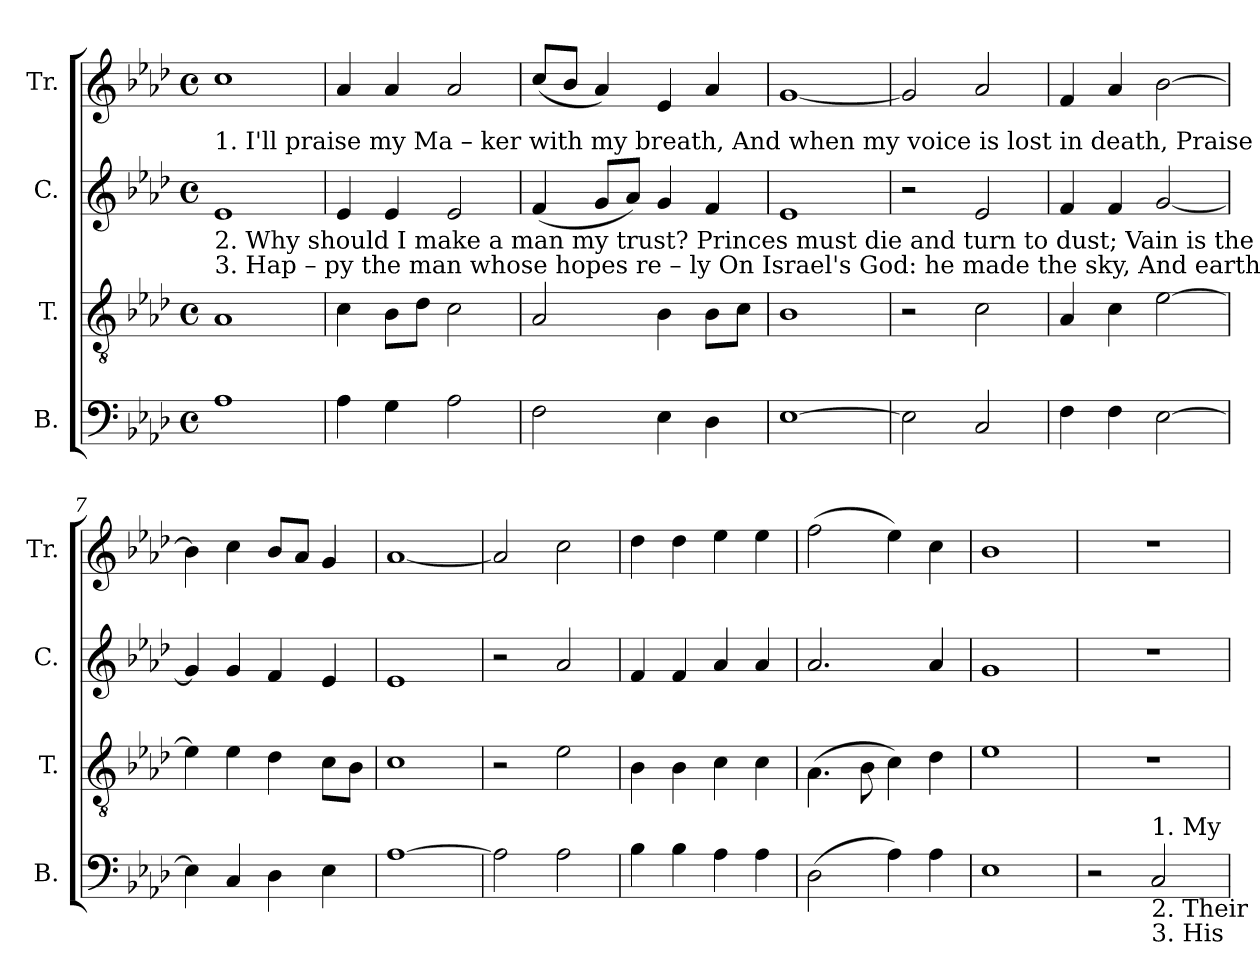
**kern	**kern	**kern	**kern
*part4	*part3	*part2	*part1
*staff4	*staff3	*staff2	*staff1
*I"B.	*I"T.	*I"C.	*I"Tr.
*I'B.	*I'T.	*I'C.	*I'Tr.
*clefF4	*clefGv2	*clefG2	*clefG2
*k[b-e-a-d-]	*k[b-e-a-d-]	*k[b-e-a-d-]	*k[b-e-a-d-]
*M4/4	*M4/4	*M4/4	*M4/4
*met(c)	*met(c)	*met(c)	*met(c)
*MM110	*MM110	*MM110	*MM110
=1	=1	=1	=1
!	!	!LO:TX:a:t=1. I'll   praise  my  Ma – ker          with   my     breath,    And when my voice   is    lost    in       death,     Praise shall employ my no – bler  powers;	!
!	!	!LO:TX:b:t=2. Why should  I   make   a            man  my      trust?      Princes must  die    and   turn   to       dust;       Vain   is  the help of  flesh    and   blood&colon;	!
!	!	!LO:TX:b:t=3. Hap  – py   the   man   whose   hopes  re   –   ly          On  Israel's  God&colon;     he   made  the      sky,        And earth and seas with  all  their  train&colon;	!
1A-	1A-	1e-	1cc
=2	=2	=2	=2
4A-\	4c\	4e-/	4a-/
4G\	8B-\L	4e-/	4a-/
.	8d-\J	.	.
2A-\	2c\	2e-/	2a-/
=3	=3	=3	=3
2F\	2A-/	(4f/	(8cc/L
.	.	.	8b-/J
.	.	8g/L	4a-/)
.	.	8a-/J)	.
4E-\	4B-\	4g/	4e-/
4D-\	8B-\L	4f/	4a-/
.	8c\J	.	.
=4	=4	=4	=4
[1E-	1B-	1e-	[1g
=5	=5	=5	=5
2E-\]	2r	2r	2g/]
2C/	2c\	2e-/	2a-/
=6	=6	=6	=6
4F\	4A-/	4f/	4f/
4F\	4c\	4f/	4a-/
[2E-\	[2e-\	[2g/	[2b-\
=7	=7	=7	=7
4E-\]	4e-\]	4g/]	4b-\]
4C/	4e-\	4g/	4cc\
4D-\	4d-\	4f/	8b-/L
.	.	.	8a-/J
4E-\	8c\L	4e-/	4g/
.	8B-\J	.	.
=8	=8	=8	=8
[1A-	1c	1e-	[1a-
=9	=9	=9	=9
2A-\]	2r	2r	2a-/]
2A-\	2e-\	2a-/	2cc\
=10	=10	=10	=10
4B-\	4B-\	4f/	4dd-\
4B-\	4B-\	4f/	4dd-\
4A-\	4c\	4a-/	4ee-\
4A-\	4c\	4a-/	4ee-\
=11	=11	=11	=11
(2D-\	(4.A-\	2.a-/	(2ff\
.	8B-\	.	.
4A-\)	4c\)	.	4ee-\)
4A-\	4d-\	4a-/	4cc\
=12	=12	=12	=12
1E-	1e-	1g	1b-
=13	=13	=13	=13
2r	1r	1r	1r
!LO:TX:a:t=1. My	!	!	!
!LO:TX:b:t=2. Their	!	!	!
!LO:TX:b:t=3. His	!	!	!
2C/	.	.	.
=	=	=	=
*-	*-	*-	*-
